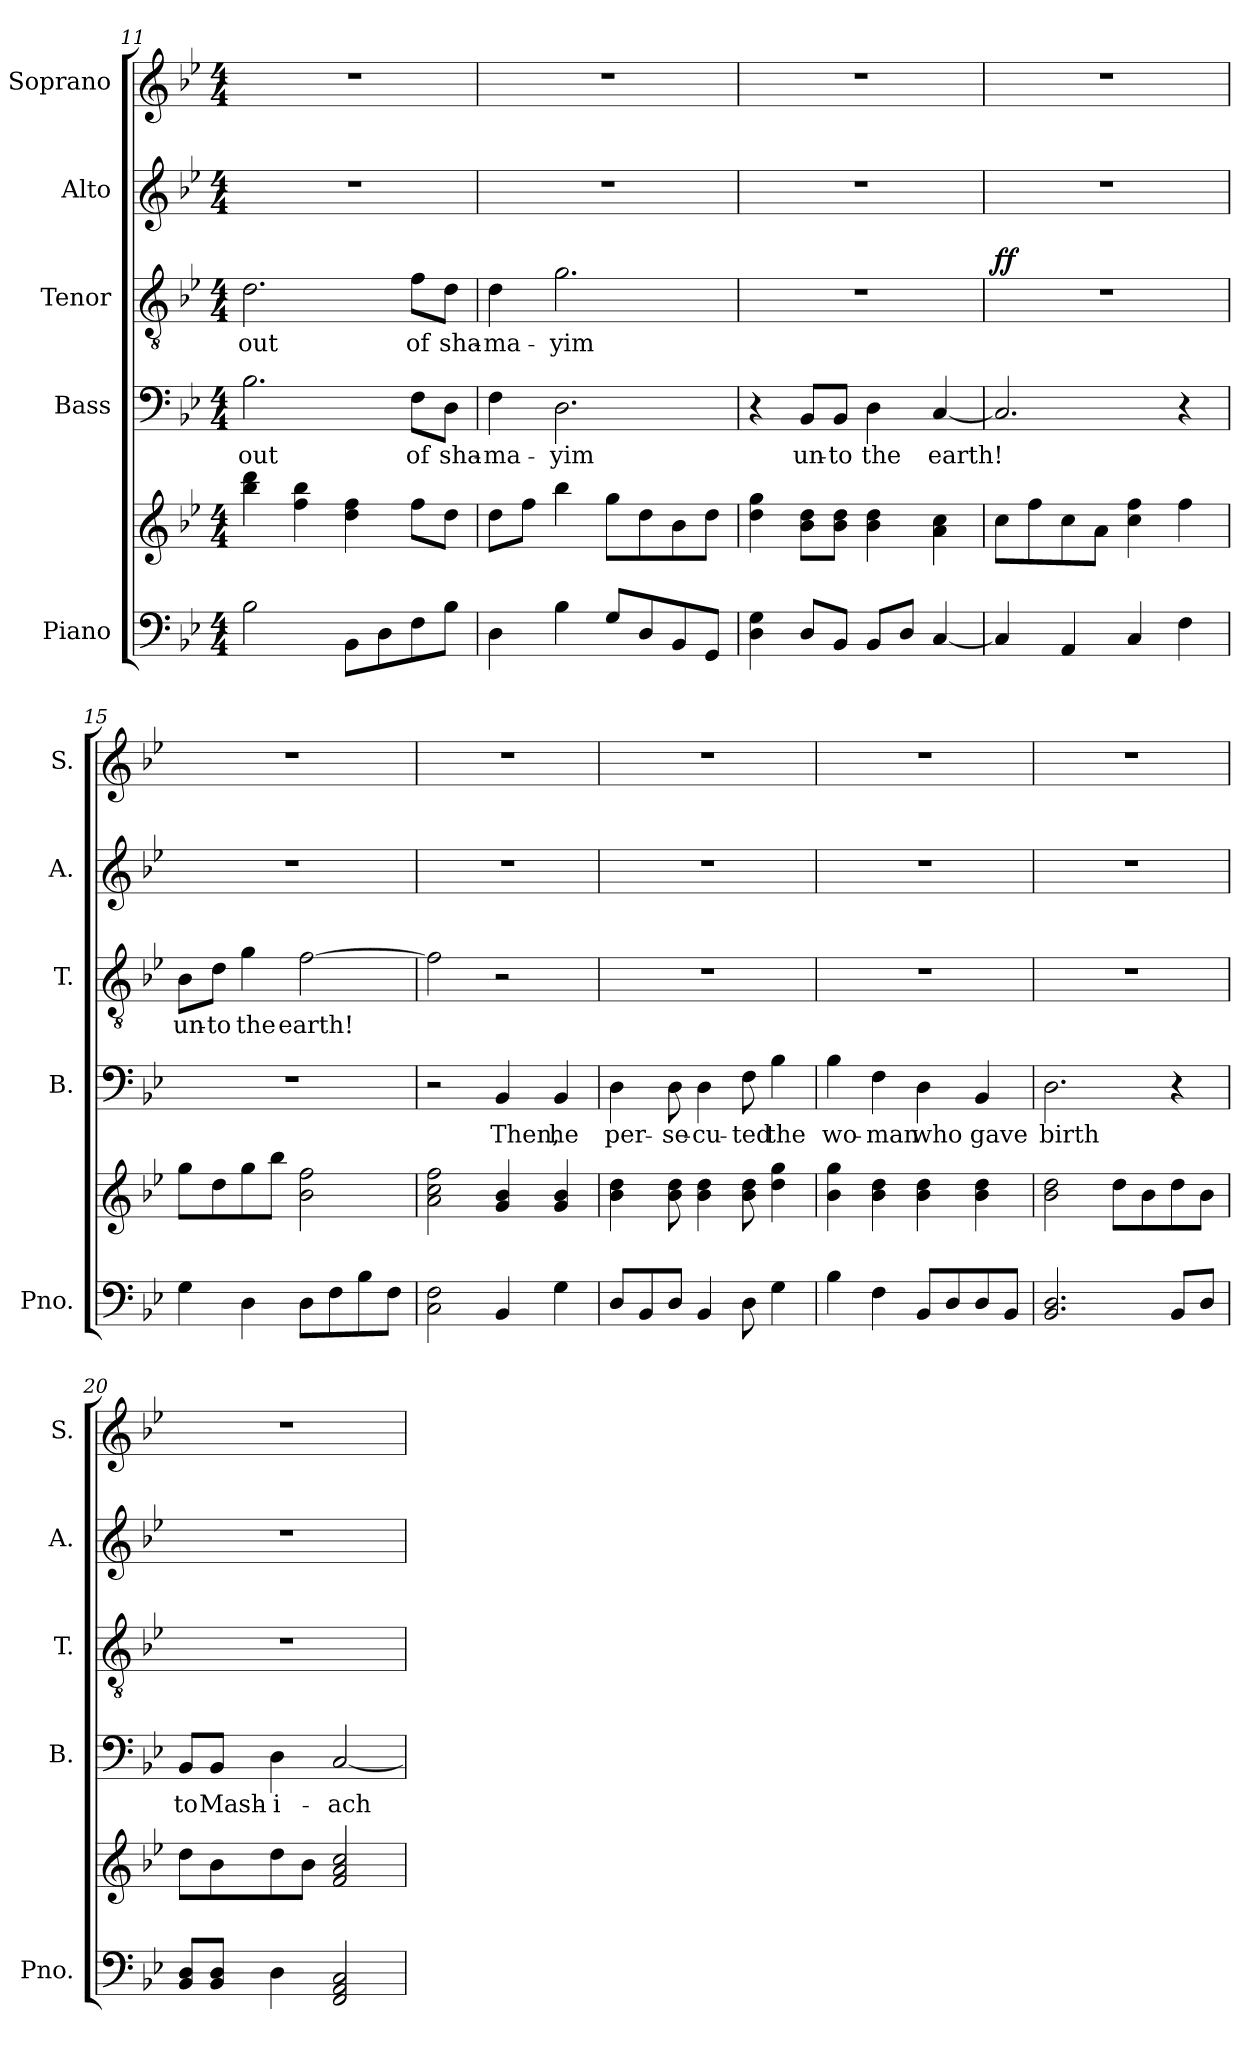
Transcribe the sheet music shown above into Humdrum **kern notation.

**kern	**kern	**kern	**text	**kern	**text	**dynam	**kern	**kern
*part5	*part5	*part4	*part4	*part3	*part3	*part3	*part2	*part1
*staff6	*staff5	*staff4	*staff4	*staff3	*staff3	*staff3	*staff2	*staff1
*I"Piano	*	*I"Bass	*	*I"Tenor	*	*	*I"Alto	*I"Soprano
*I'Pno.	*	*I'B.	*	*I'T.	*	*	*I'A.	*I'S.
!!LO:PB:g=z
*clefF4	*clefG2	*clefF4	*	*clefGv2	*	*	*clefG2	*clefG2
*k[b-e-]	*k[b-e-]	*k[b-e-]	*	*k[b-e-]	*	*	*k[b-e-]	*k[b-e-]
*M4/4	*M4/4	*M4/4	*	*M4/4	*	*	*M4/4	*M4/4
=11	=11	=11	=11	=11	=11	=11	=11	=11
2B-\	4bb-\ 4ddd\	2.B-\	out	2.d\	out	.	1r	1r
.	4ff\ 4bb-\	.	.	.	.	.	.	.
8BB-\L	4dd\ 4ff\	.	.	.	.	.	.	.
8D\	.	.	.	.	.	.	.	.
8F\	8ff\L	8F\L	of	8f\L	of	.	.	.
8B-\J	8dd\J	8D\J	sha-	8d\J	sha-	.	.	.
=12	=12	=12	=12	=12	=12	=12	=12	=12
4D\	8dd\L	4F\	-ma-	4d\	-ma-	.	1r	1r
.	8ff\J	.	.	.	.	.	.	.
4B-\	4bb-\	2.D\	-yim	2.g\	-yim	.	.	.
8G/L	8gg\L	.	.	.	.	.	.	.
8D/	8dd\	.	.	.	.	.	.	.
8BB-/	8b-\	.	.	.	.	.	.	.
8GG/J	8dd\J	.	.	.	.	.	.	.
=13	=13	=13	=13	=13	=13	=13	=13	=13
4D\ 4G\	4dd\ 4gg\	4r	.	1r	.	.	1r	1r
8D/L	8b-\ 8dd\L	8BB-/L	un-	.	.	.	.	.
8BB-/J	8b-\ 8dd\J	8BB-/J	-to	.	.	.	.	.
8BB-/L	4b-\ 4dd\	4D\	the	.	.	.	.	.
8D/J	.	.	.	.	.	.	.	.
[4C/	4a\ 4cc\	[4C/	earth!	.	.	.	.	.
=14	=14	=14	=14	=14	=14	=14	=14	=14
!	!	!	!	!	!	!LO:DY:b	!	!
4C/]	8cc\L	2.C/]	.	1r	.	ff	1r	1r
.	8ff\	.	.	.	.	.	.	.
4AA/	8cc\	.	.	.	.	.	.	.
.	8a\J	.	.	.	.	.	.	.
4C/	4cc\ 4ff\	.	.	.	.	.	.	.
4F\	4ff\	4r	.	.	.	.	.	.
=15	=15	=15	=15	=15	=15	=15	=15	=15
4G\	8gg\L	1r	.	8B-\L	un-	.	1r	1r
.	8dd\	.	.	8d\J	-to	.	.	.
4D\	8gg\	.	.	4g\	the	.	.	.
.	8bb-\J	.	.	.	.	.	.	.
8D\L	2b-\ 2ff\	.	.	[2f\	earth!	.	.	.
8F\	.	.	.	.	.	.	.	.
8B-\	.	.	.	.	.	.	.	.
8F\J	.	.	.	.	.	.	.	.
!!LO:PB:g=z
=16	=16	=16	=16	=16	=16	=16	=16	=16
2C\ 2F\	2a\ 2cc\ 2ff\	2r	.	2f\]	.	.	1r	1r
4BB-/	4g/ 4b-/	4BB-/	Then,	2r	.	.	.	.
4G\	4g/ 4b-/	4BB-/	he	.	.	.	.	.
=17	=17	=17	=17	=17	=17	=17	=17	=17
8D/L	4b-\ 4dd\	4D\	per-	1r	.	.	1r	1r
8BB-/	.	.	.	.	.	.	.	.
8D/J	8b-\ 8dd\	8D\	-se-	.	.	.	.	.
4BB-/	4b-\ 4dd\	4D\	cu-	.	.	.	.	.
8D\	8b-\ 8dd\	8F\	ted	.	.	.	.	.
4G\	4dd\ 4gg\	4B-\	the	.	.	.	.	.
=18	=18	=18	=18	=18	=18	=18	=18	=18
4B-\	4b-\ 4gg\	4B-\	wo-	1r	.	.	1r	1r
4F\	4b-\ 4dd\	4F\	-man	.	.	.	.	.
8BB-/L	4b-\ 4dd\	4D\	who	.	.	.	.	.
8D/	.	.	.	.	.	.	.	.
8D/	4b-\ 4dd\	4BB-/	gave	.	.	.	.	.
8BB-/J	.	.	.	.	.	.	.	.
=19	=19	=19	=19	=19	=19	=19	=19	=19
2.BB-/ 2.D/	2b-\ 2dd\	2.D\	birth	1r	.	.	1r	1r
.	8dd\L	.	.	.	.	.	.	.
.	8b-\	.	.	.	.	.	.	.
8BB-/L	8dd\	4r	.	.	.	.	.	.
8D/J	8b-\J	.	.	.	.	.	.	.
=20	=20	=20	=20	=20	=20	=20	=20	=20
8BB-/ 8D/L	8dd\L	8BB-/L	to	1r	.	.	1r	1r
8BB-/ 8D/J	8b-\	8BB-/J	Mash-	.	.	.	.	.
4D\	8dd\	4D\	-i-	.	.	.	.	.
.	8b-\J	.	.	.	.	.	.	.
2FF/ 2AA/ 2C/	2f/ 2a/ 2cc/	[2C/	-ach	.	.	.	.	.
=	=	=	=	=	=	=	=	=
*-	*-	*-	*-	*-	*-	*-	*-	*-
